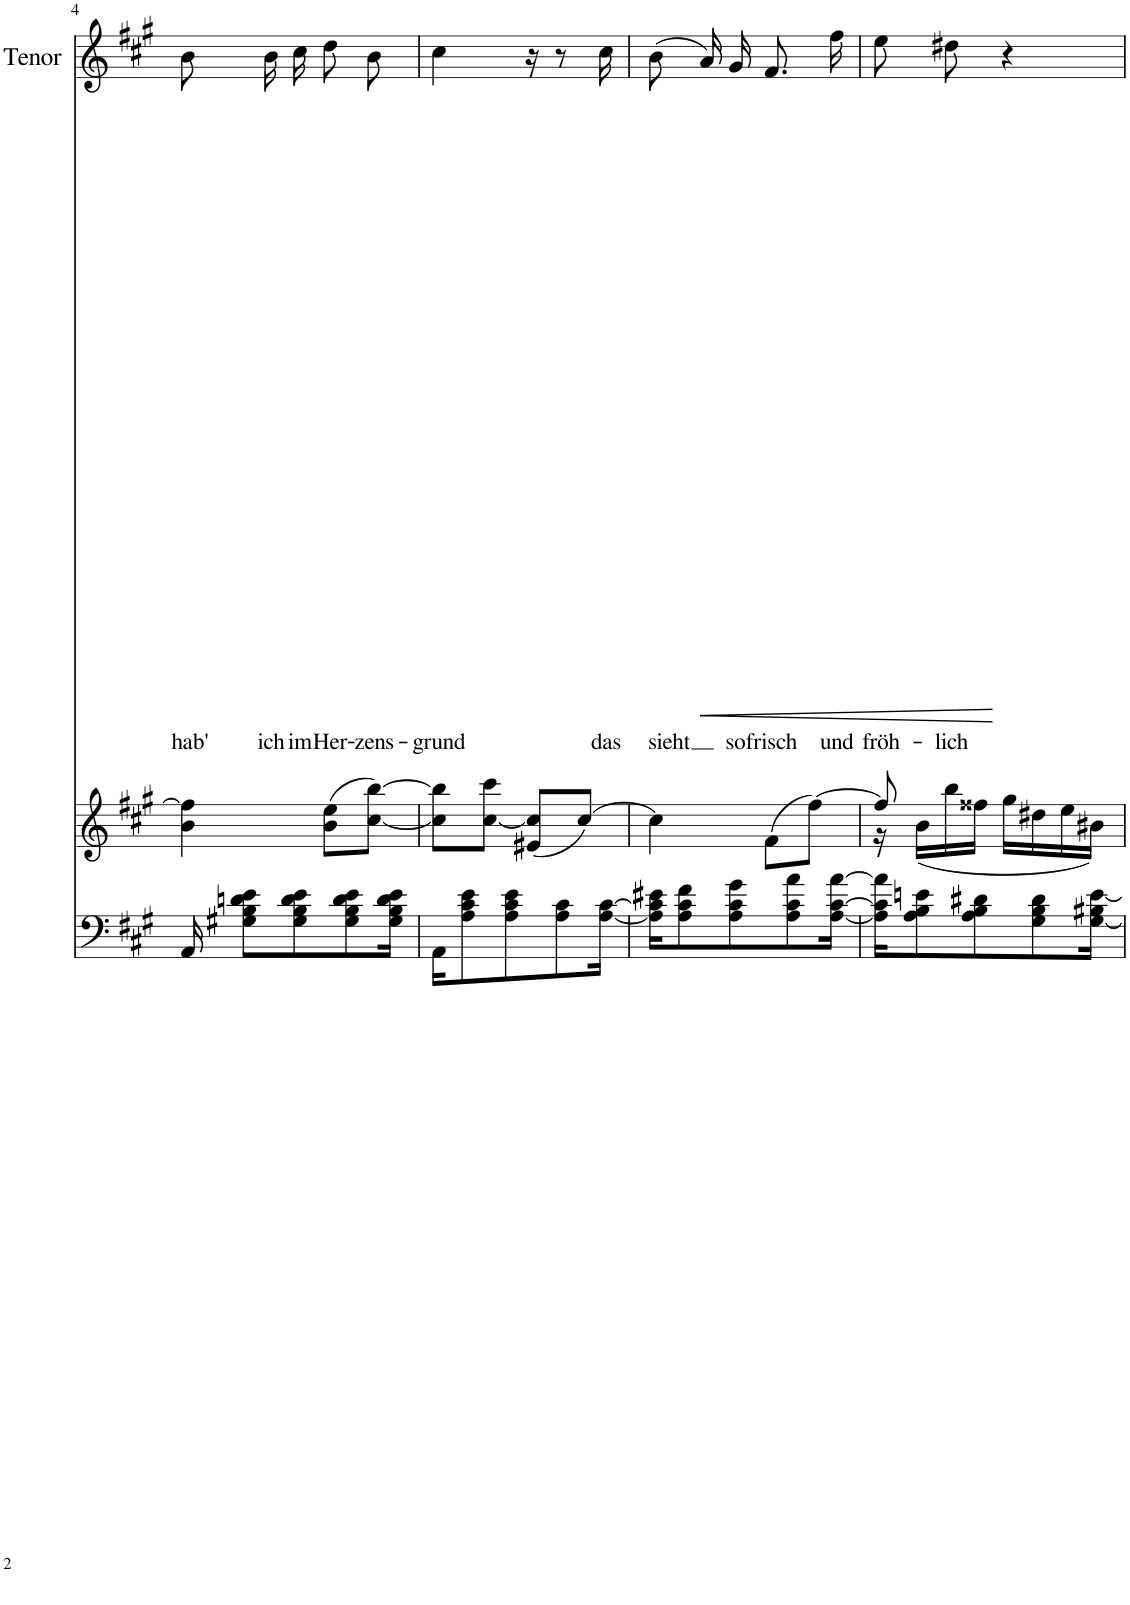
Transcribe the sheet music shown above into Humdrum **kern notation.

**kern	**dynam	**kern	**kern	**text	**dynam
*part3	*part3	*part2	*part1	*part1	*part1
*staff3	*staff3	*staff2	*staff1	*staff1	*staff1
*I"PianoL	*	*I"PianoR	*I"Tenor	*	*
*	*	*	*I'Tenor	*	*
!!LO:PB:g=z
*clefF4	*	*clefG2	*clefG2	*	*
*k[f#c#g#]	*	*k[f#c#g#]	*k[f#c#g#]	*	*
*M2/4	*	*M2/4	*M2/4	*	*
=4	=4	=4	=4	=4	=4
!	!	!	!	!LO:LY:b	!
16AA/	.	4b\ 4ff#\]	8b\L	hab'	.
!	!LO:HP:b	!	!	!	!
8G#X\ 8B\ 8dn\ 8e\L	<	.	.	.	.
!	!	!	!	!LO:LY:b	!
.	.	.	16b\L	ich	.
!	!	!	!	!LO:LY:b	!
8G#\ 8B\ 8d\ 8e\	.	.	16cc#\JJ	im	.
!	!	!	!	!LO:LY:b	!
.	.	(8b\ 8ee\L	8dd\L	Her-	.
8G#\ 8B\ 8d\ 8e\	.	.	.	.	.
!	!	!	!	!LO:LY:b	!
.	.	[8cc#\ [8bb\J)	8b\J	-zens-	.
16G#\ 16B\ 16d\ 16e\Jk	.	.	.	.	.
.	[	.	.	.	.
=5	=5	=5	=5	=5	=5
!	!	!	!	!LO:LY:b	!
16AA\KL	.	8cc#\] 8bb\]L	4cc#\	-grund	.
8A\ 8c#\ 8e\	.	.	.	.	.
.	.	[8cc#\ 8ccc#\J	.	.	.
8A\ 8c#\ 8e\	.	.	.	.	.
.	.	(8e#X/ 8cc#/]L	16r	.	.
8A\ 8c#\	.	.	8r	.	.
.	.	[8cc#/J)	.	.	.
!	!	!	!	!LO:LY:b	!
[16A\ [16c#\Jk	.	.	16cc#\	das	.
=6	=6	=6	=6	=6	=6
!	!	!	!	!LO:LY:b	!
16A\] 16c#\] 16e#X\KL	.	4cc#\]	(8b/L	sieht	.
8A\ 8c#\ 8f#\	.	.	.	.	.
!	!	!	!	!	!LO:HP:b
.	.	.	16a/L)	.	<
!	!	!	!	!LO:LY:b	!
8A\ 8c#\ 8g#\	.	.	16g#/JJ	so	.
!	!	!	!	!LO:LY:b	!
.	.	(8f#\L	8.f#\L	frisch	.
8A\ 8c#\ 8a\	.	.	.	.	.
.	.	[8ff#\J)	.	.	.
!	!	!	!	!LO:LY:b	!
[16A\ [16c#\ [16a\Jk	.	.	16ff#\Jk	und	.
=7	=7	=7	=7	=7	=7
*	*	*^	*	*	*
!	!	!	!	!	!LO:LY:b	!
16A\] 16c#\] 16a\]KL	.	8ff#/]	16r	8ee\L	fröh-	.
8A\ 8B\ 8en\	.	.	(16b\LL	.	.	.
!	!	!	!	!	!LO:LY:b	!
.	.	8ryy	16bb\	8dd#X\J	-lich	.
8A\ 8B\ 8d#X\	.	.	16ff##X\JJ	.	.	.
.	.	4ryy	16gg#\LL	4r	.	[
8G#\ 8B\ 8d#\	.	.	16dd#X\	.	.	.
.	.	.	16ee\	.	.	.
[16G#\ 16B#X\ [16e\Jk	.	.	16b#X\JJ)	.	.	.
*	*	*v	*v	*	*	*
=	=	=	=	=	=
*-	*-	*-	*-	*-	*-
